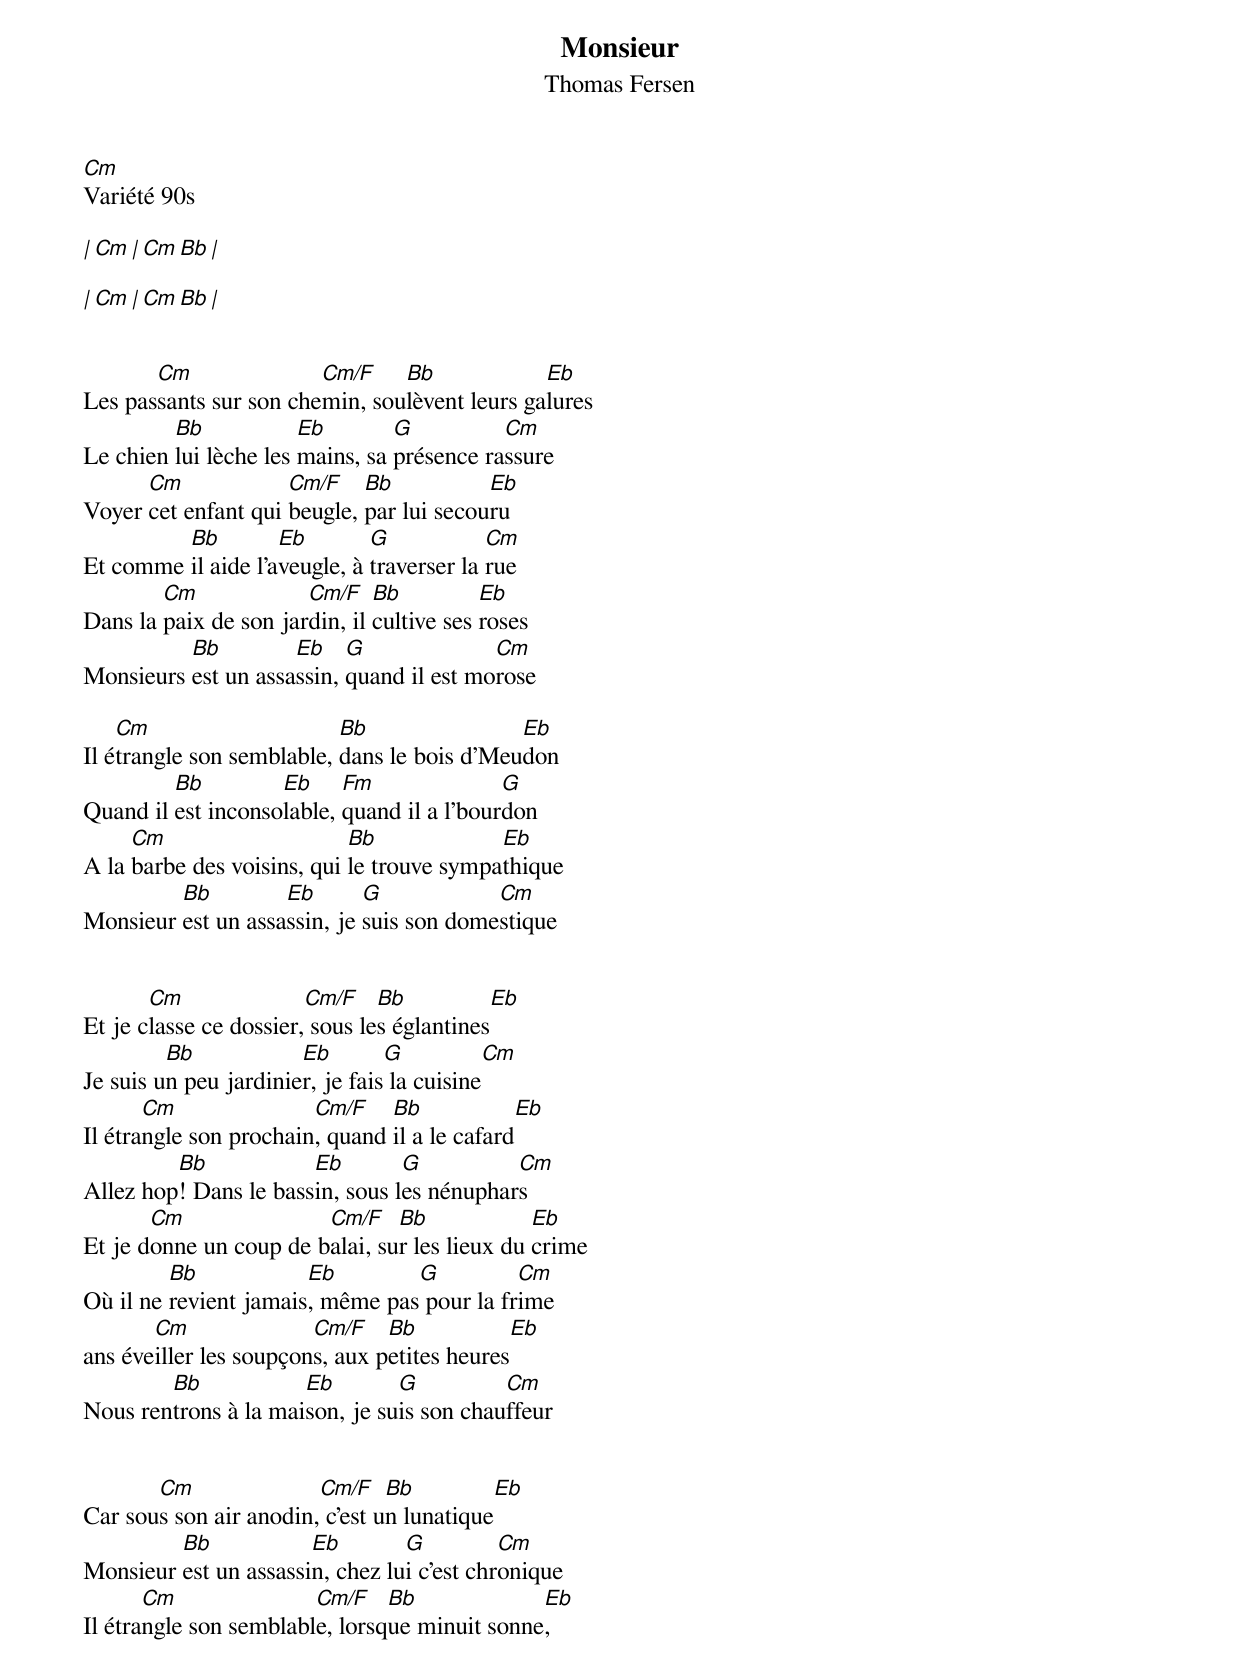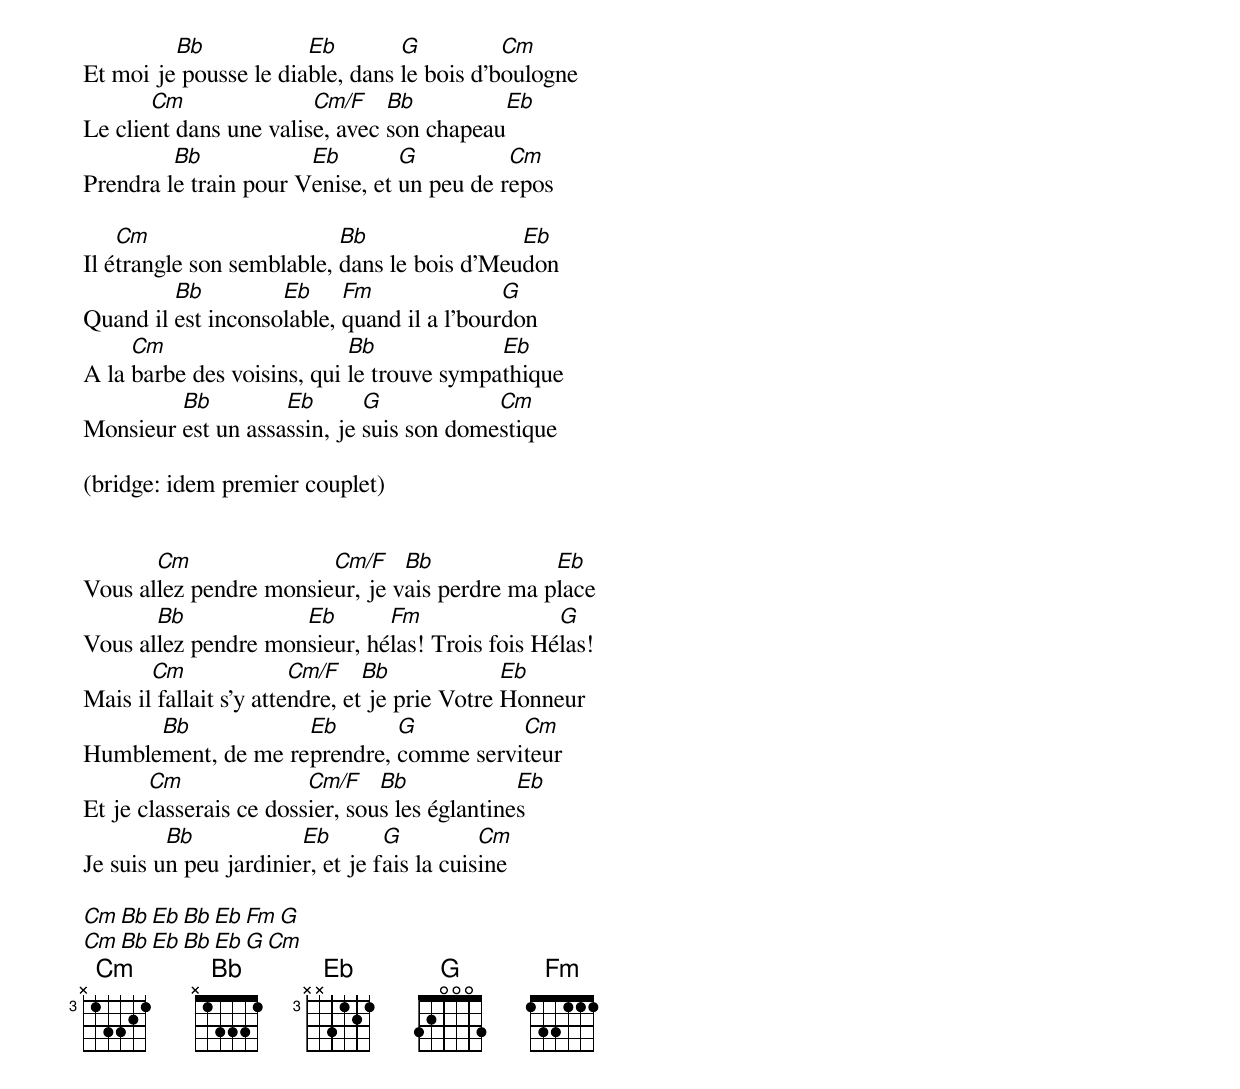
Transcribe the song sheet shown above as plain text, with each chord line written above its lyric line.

Monsieur
Thomas Fersen
Cm
Variété 90s

| Cm    | Cm  Bb |

| Cm    | Cm  Bb |


       Cm               Cm/F    Bb             Eb
Les passants sur son chemin, soulèvent leurs galures
         Bb            Eb        G          Cm
Le chien lui lèche les mains, sa présence rassure
      Cm             Cm/F    Bb           Eb
Voyer cet enfant qui beugle, par lui secouru
         Bb         Eb        G            Cm
Et comme il aide l'aveugle, à traverser la rue
        Cm             Cm/F    Bb          Eb
Dans la paix de son jardin, il cultive ses roses
          Bb         Eb    G              Cm
Monsieurs est un assassin, quand il est morose

    Cm                     Bb                Eb
Il étrangle son semblable, dans le bois d'Meudon
         Bb         Eb     Fm               G
Quand il est inconsolable, quand il a l'bourdon
     Cm                     Bb             Eb
A la barbe des voisins, qui le trouve sympathique
         Bb         Eb       G            Cm
Monsieur est un assassin, je suis son domestique


       Cm               Cm/F    Bb             Eb
Et je classe ce dossier, sous les églantines
         Bb            Eb        G          Cm
Je suis un peu jardinier, je fais la cuisine
       Cm               Cm/F    Bb             Eb
Il étrangle son prochain, quand il a le cafard
         Bb            Eb        G          Cm
Allez hop! Dans le bassin, sous les nénuphars
       Cm               Cm/F    Bb             Eb
Et je donne un coup de balai, sur les lieux du crime
         Bb            Eb        G          Cm
Où il ne revient jamais, même pas pour la frime
       Cm               Cm/F    Bb             Eb
ans éveiller les soupçons, aux petites heures
        Bb            Eb        G          Cm
Nous rentrons à la maison, je suis son chauffeur


       Cm               Cm/F    Bb             Eb
Car sous son air anodin, c'est un lunatique
         Bb            Eb        G          Cm
Monsieur est un assassin, chez lui c'est chronique
       Cm               Cm/F    Bb             Eb
Il étrangle son semblable, lorsque minuit sonne,
         Bb            Eb        G          Cm
Et moi je pousse le diable, dans le bois d'boulogne
       Cm               Cm/F    Bb             Eb
Le client dans une valise, avec son chapeau
         Bb            Eb        G          Cm
Prendra le train pour Venise, et un peu de repos

    Cm                     Bb                Eb
Il étrangle son semblable, dans le bois d'Meudon
         Bb         Eb     Fm               G
Quand il est inconsolable, quand il a l'bourdon
     Cm                     Bb             Eb
A la barbe des voisins, qui le trouve sympathique
         Bb         Eb       G            Cm
Monsieur est un assassin, je suis son domestique

(bridge: idem premier couplet)


       Cm               Cm/F    Bb             Eb
Vous allez pendre monsieur, je vais perdre ma place
       Bb            Eb       Fm                G
Vous allez pendre monsieur, hélas! Trois fois Hélas!
       Cm               Cm/F    Bb             Eb
Mais il fallait s'y attendre, et je prie Votre Honneur
      Bb            Eb       G          Cm
Humblement, de me reprendre, comme serviteur
       Cm               Cm/F    Bb             Eb
Et je classerais ce dossier, sous les églantines
         Bb            Eb        G          Cm
Je suis un peu jardinier, et je fais la cuisine

Cm Bb Eb Bb Eb Fm G
Cm Bb Eb Bb Eb G  Cm
